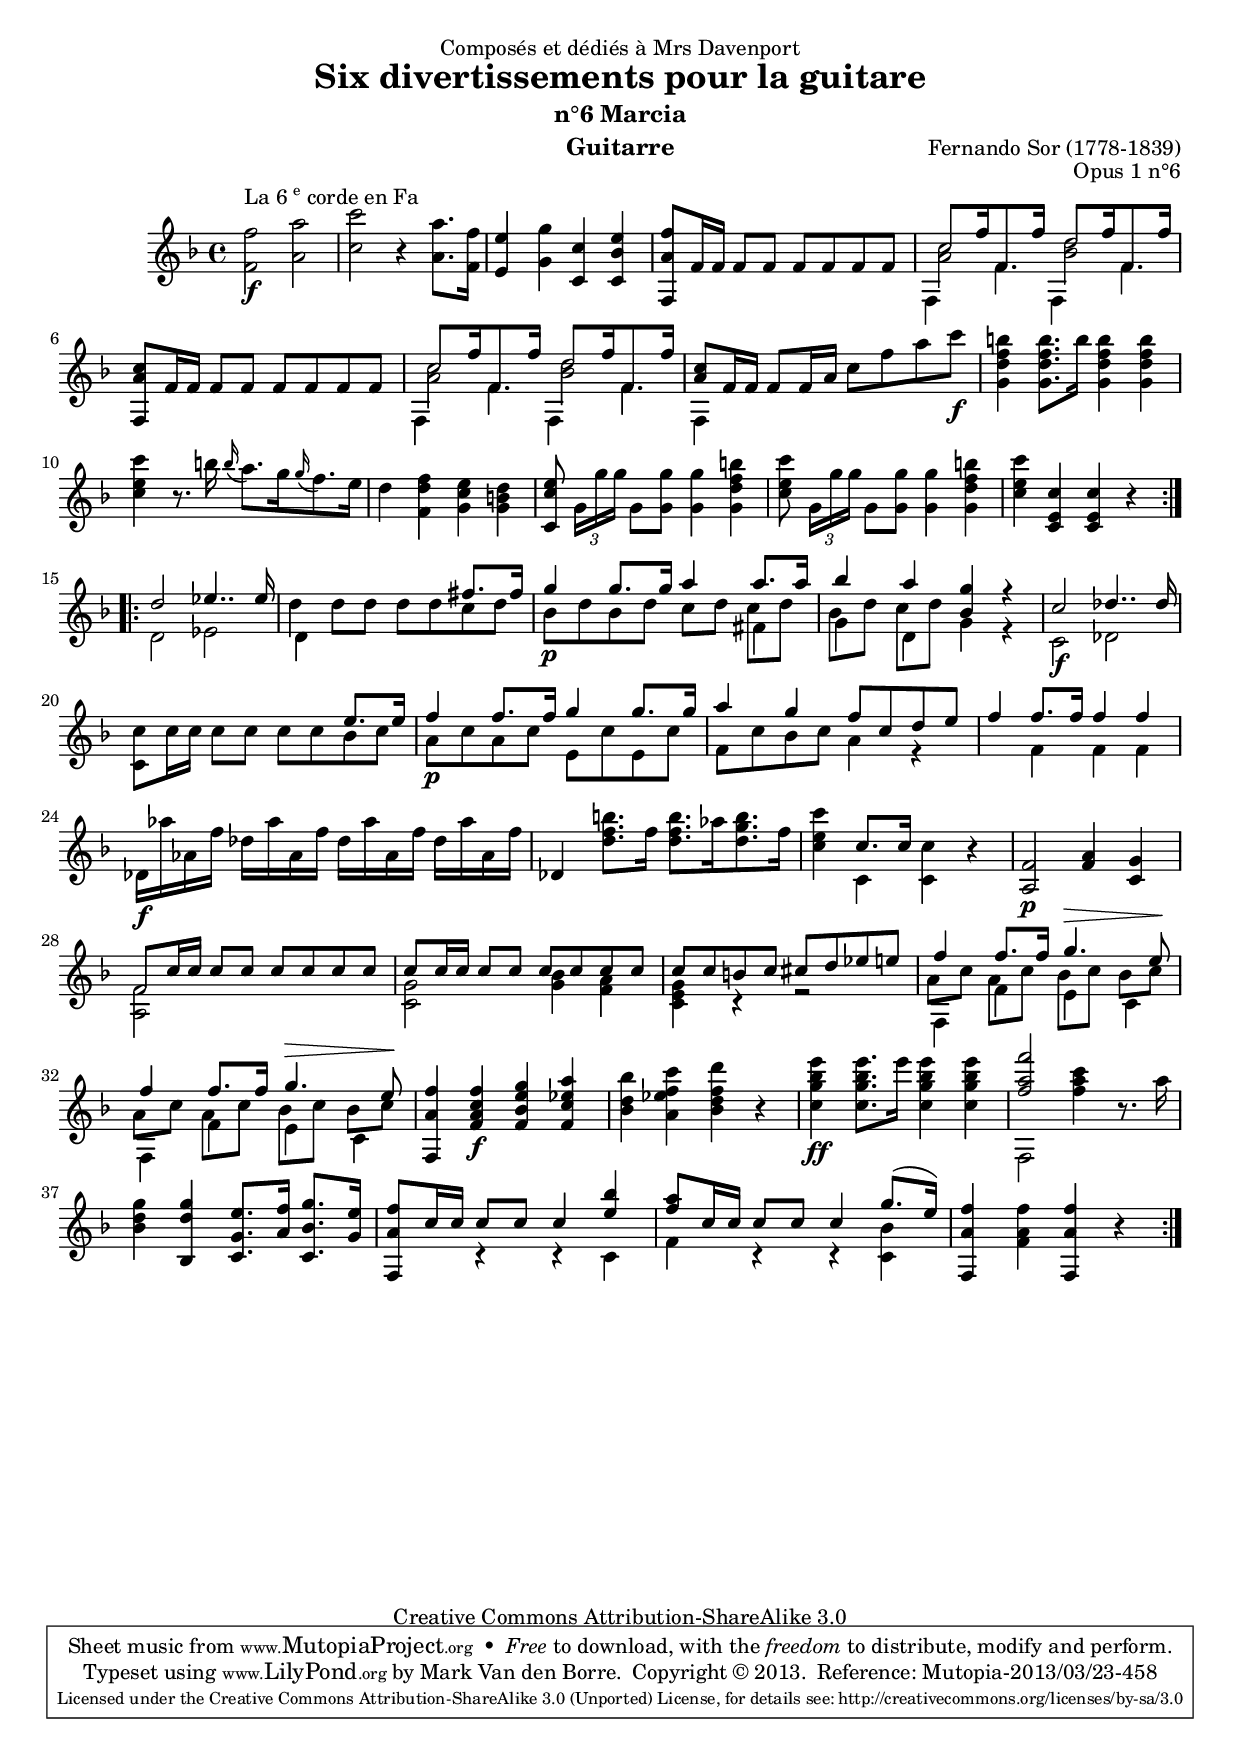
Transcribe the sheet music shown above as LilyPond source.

\version "2.16.1"
\header {
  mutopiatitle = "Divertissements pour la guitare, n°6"
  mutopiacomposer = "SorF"
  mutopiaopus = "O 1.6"
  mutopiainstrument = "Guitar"
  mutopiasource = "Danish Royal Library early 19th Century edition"
  date = "1820s"
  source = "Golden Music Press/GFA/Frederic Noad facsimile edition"
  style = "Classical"
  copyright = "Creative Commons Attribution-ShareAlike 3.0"
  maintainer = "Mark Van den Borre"
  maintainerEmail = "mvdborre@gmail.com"
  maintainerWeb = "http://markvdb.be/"
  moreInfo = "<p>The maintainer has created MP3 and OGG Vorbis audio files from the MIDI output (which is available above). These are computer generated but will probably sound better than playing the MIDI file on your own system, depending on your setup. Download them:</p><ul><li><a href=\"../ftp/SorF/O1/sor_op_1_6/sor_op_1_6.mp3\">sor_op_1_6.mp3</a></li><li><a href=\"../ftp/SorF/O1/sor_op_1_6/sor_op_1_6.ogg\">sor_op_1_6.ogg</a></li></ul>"
  filename = "sor_op1_6.ly"
  dedication = "Composés et dédiés à Mrs Davenport"
  title = "Six divertissements pour la guitare"
  subtitle = "n°6 Marcia"
  opus = "Opus 1 n°6"
  instrument = "Guitarre"
  meter = ""
  composer = "Fernando Sor (1778-1839)"
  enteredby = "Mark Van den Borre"

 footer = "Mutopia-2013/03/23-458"
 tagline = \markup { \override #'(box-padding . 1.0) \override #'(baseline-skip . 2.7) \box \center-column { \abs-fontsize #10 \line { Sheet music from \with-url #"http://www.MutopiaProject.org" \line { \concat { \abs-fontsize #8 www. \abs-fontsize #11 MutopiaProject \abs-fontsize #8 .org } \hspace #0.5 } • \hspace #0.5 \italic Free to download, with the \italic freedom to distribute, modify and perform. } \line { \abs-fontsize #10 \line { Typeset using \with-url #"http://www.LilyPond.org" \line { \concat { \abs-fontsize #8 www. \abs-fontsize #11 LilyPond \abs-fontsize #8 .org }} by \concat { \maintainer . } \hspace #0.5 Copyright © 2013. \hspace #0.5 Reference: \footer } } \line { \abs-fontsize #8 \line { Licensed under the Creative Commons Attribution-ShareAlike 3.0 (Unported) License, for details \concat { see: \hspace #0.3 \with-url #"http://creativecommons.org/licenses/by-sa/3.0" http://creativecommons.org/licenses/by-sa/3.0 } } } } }
}

% Tweaked to have everything on one page
#(set-global-staff-size 18.5)

upperVoice =  \relative c'' {
 \key f \major
 \repeat volta 2 {
  <f f,>2\f^\markup {La 6 \super e corde en Fa} <a a,>|					%1 source says "F" instead of "f", move left
  <c c,> r4 <a a,>8. <f f,>16|							%2
  <e e,>4 <g g,> <c, c,> <e bes c,>|						%3
  <f a, f,>8 f,16 f f8 f f f f f|						%4
  \voiceOne
  c'8.[ f16 f,8. f'16] d8.[ f16 f,8. f'16]|					%5
  \oneVoice
  <c a f,>8 f,16 f f8 f f f f f|						%6
  \voiceOne
  c'8.[ f16 f,8. f'16] d8.[ f16 f,8. f'16]|					%7
  <c a>8 f,16 f \oneVoice f8 f16 a c8 f a c\f|					%8
  <b f d g,>4 <b f d g,>8. b16 <b f d g,>4 <b f d g,>|				%9
  <c e, c>4 r8. b16 \grace b16( a8.[) g16 \grace g( f8.) e16]|			%10
  d4 <f d f,> <e c g> <d b g>|							%11
  <e c c,>8 \times 2/3 {g,16[ g' g]} g,8 <g' g,> <g g,>4 <b f d g,>|		%12
  <c e, c>8 \times 2/3 {g,16[ g' g]} g,8 <g' g,> <g g,>4 <b f d g,>|		%13
  <c e, c>4 <c, e, c> <c e, c>  r|					%14
 }
 \repeat volta 2 {
  \voiceOne
  d2 es4.. es16|								%15
  s2. fis8. fis16|								%16
  g4 g8. g16 a4 a8. a16|							%17
  bes4 a <g bes,>r|								%18
  c,2 des4.. des16|								%19
  s2. e8. e16|									%20
  f4 f8. f16 g4 g8. g16|							%21
  a4 g f8 c d e|								%22
  f4 f8. f16 f4 f|								%23
  \oneVoice
  des,16 as'' as, f' des as' as, f' des as' as, f' des as' as, f'|		%24
  des,4 <b'' f d>8. f16 <b f d>8.[ as16 <b g d>8. f16]|		%25
  <c' e, c>4 \voiceOne c,8. c16 s4 \oneVoice r|				%26
  <f, a,>2\p <a f>4 <g c,>|						%27
  \voiceOne f8 c'16 c c8 c c c c c|							%28
  c8 c16 c c8 c c c c c|							%29
  c c b c cis d es e|								%30
  f4 f8. f16 g4.^\> e8\!|							%31
  f4 f8. f16 g4.^\> e8\!|							%32
  <f a, f,>4 <f c a f>\f <g e bes f> <a es c f,>|				%33
  \oneVoice <bes d, bes> <c f, es a,> <d f, d bes> r|				%34
  <e bes g c,>\ff <e bes g c,>8. e16 <e bes g c,>4 <e bes g c,>|		%35
  <<<f a, f>2 \\ f,,,>> <c''' a f>4 r8. a16|							%36
  <g d bes>4 <g d bes,> <e g, c,>8. <f a,>16 <g bes, c,>8. <e g,>16|	%37
  \voiceOne <f a, f,>8 c16 c c8 c c4 <bes' e,>|						%38
  <a f>8 c,16 c c8 c c4 g'8.( e16)|						%39
  \oneVoice <f a, f,>4 <f a, f> <f a, f,> r|						%40
 }
}

middleVoice =  \relative c' {
 \key f \major
 \voiceTwo
 \repeat volta 2 {
  s1|
  s|
  s|
  s|
  <c' a>2 <d bes>|
  s1|
  <c a>2 <d bes>|
  s1 s s s s s s
 }
 \voiceFour
 \repeat volta 2 {
  s1|
  d4 d8 d d d c d|								%16
  bes8\p d bes d c[ d] c[ d]|							%17
  bes8[ d] c[ d] s2|								%18
  s1 s s s s s s s s s s s|
  a8[ c] a[ c] bes[ c] bes[ c] 				%31
  a8[ c] a[ c] bes[ c] bes[ c]							%32
  s1 s s s s s s s
 }
}

lowerVoice =  \relative c {
 \key f \major
 \voiceFour
 \repeat volta 2 {
 s1|										%1
 s|										%2
 s|										%3
 s|										%4
 f4 f' f, f'|								%5
 s1|										%6
 f,4 f' f, f'|									%7
 f,4 s2.|									%8
 s1|										%9
 s|										%10
 s|										%11
 s|										%12
 s|										%13
 s|										%14
 }
 \voiceTwo
 \repeat volta 2 {
  d'2 es|									%15
  d4 s2.|									%16
  s2. fis4|									%17
  g4 d g r|									%18
  c,2\f des|									%19
  <c' c,>8 c16 c c8 c c c bes c|						%20
  a\p c a c e, c' e, c'|							%21
  f, c' bes c a4 r|								%22
  s4 f f f|									%23
  s1\f|										%24
  s1|										%25
  s4 c <c c'> s|									%26
  s1|										%27
  <f a,>2 s2|									%28
  <g c,>2 <bes g>4 <a f>|							%29
  <g e c>4 r r2|								%30
  f,4 f' e c|									%31
  f,4 f' e c|									%32
  s1|										%33
  s|										%34
  s|										%35
  s1|									%36 original f points up (last line of page)
  s1|										%37
  s4 r r c|									%38
  f r r <bes c,>|								%39
  s1|										%40
 }
}

\score {
 \context Staff <<
  \time 4/4
  \override Staff.NoteCollision #'merge-differently-dotted = ##t
  \override Staff.NoteCollision #'merge-differently-headed = ##t
  \context Voice = "one" \upperVoice
  \context Voice = "two" \middleVoice
  \context Voice = "three" \lowerVoice
  >>
  \layout{}
  \midi{}
}
